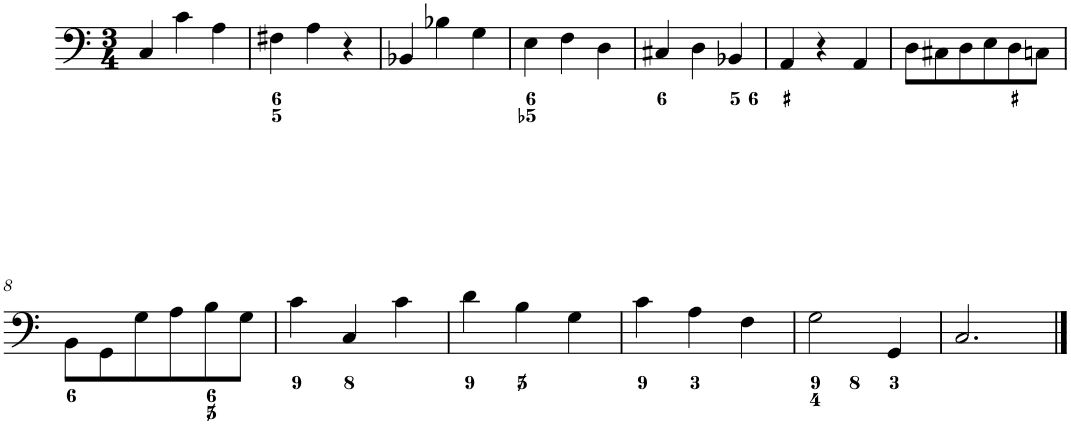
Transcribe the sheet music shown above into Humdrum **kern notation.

**kern
*part1
*staff1
*I"Piano
*I'Pno.
*clefF4
*k[]
*M3/4
=1
4C/
4c\
4A\
=2
4F#X\
4A\
4r
=3
4BB-X/
4B-X\
4G\
=4
4E\
4F\
4D\
=5
4C#X/
4D\
4BB-X/
=6
4AA/
4r
4AA/
=7
8D\L
8C#X\
8D\
8E\
8D\
8Cn\J
!!LO:LB:g=z
=8
8BB\L
8GG\
8G\
8A\
8B\
8G\J
=9
4c\
4C/
4c\
=10
4d\
4B\
4G\
=11
4c\
4A\
4F\
=12
2G\
4GG/
=13
2.C/
==
*-
